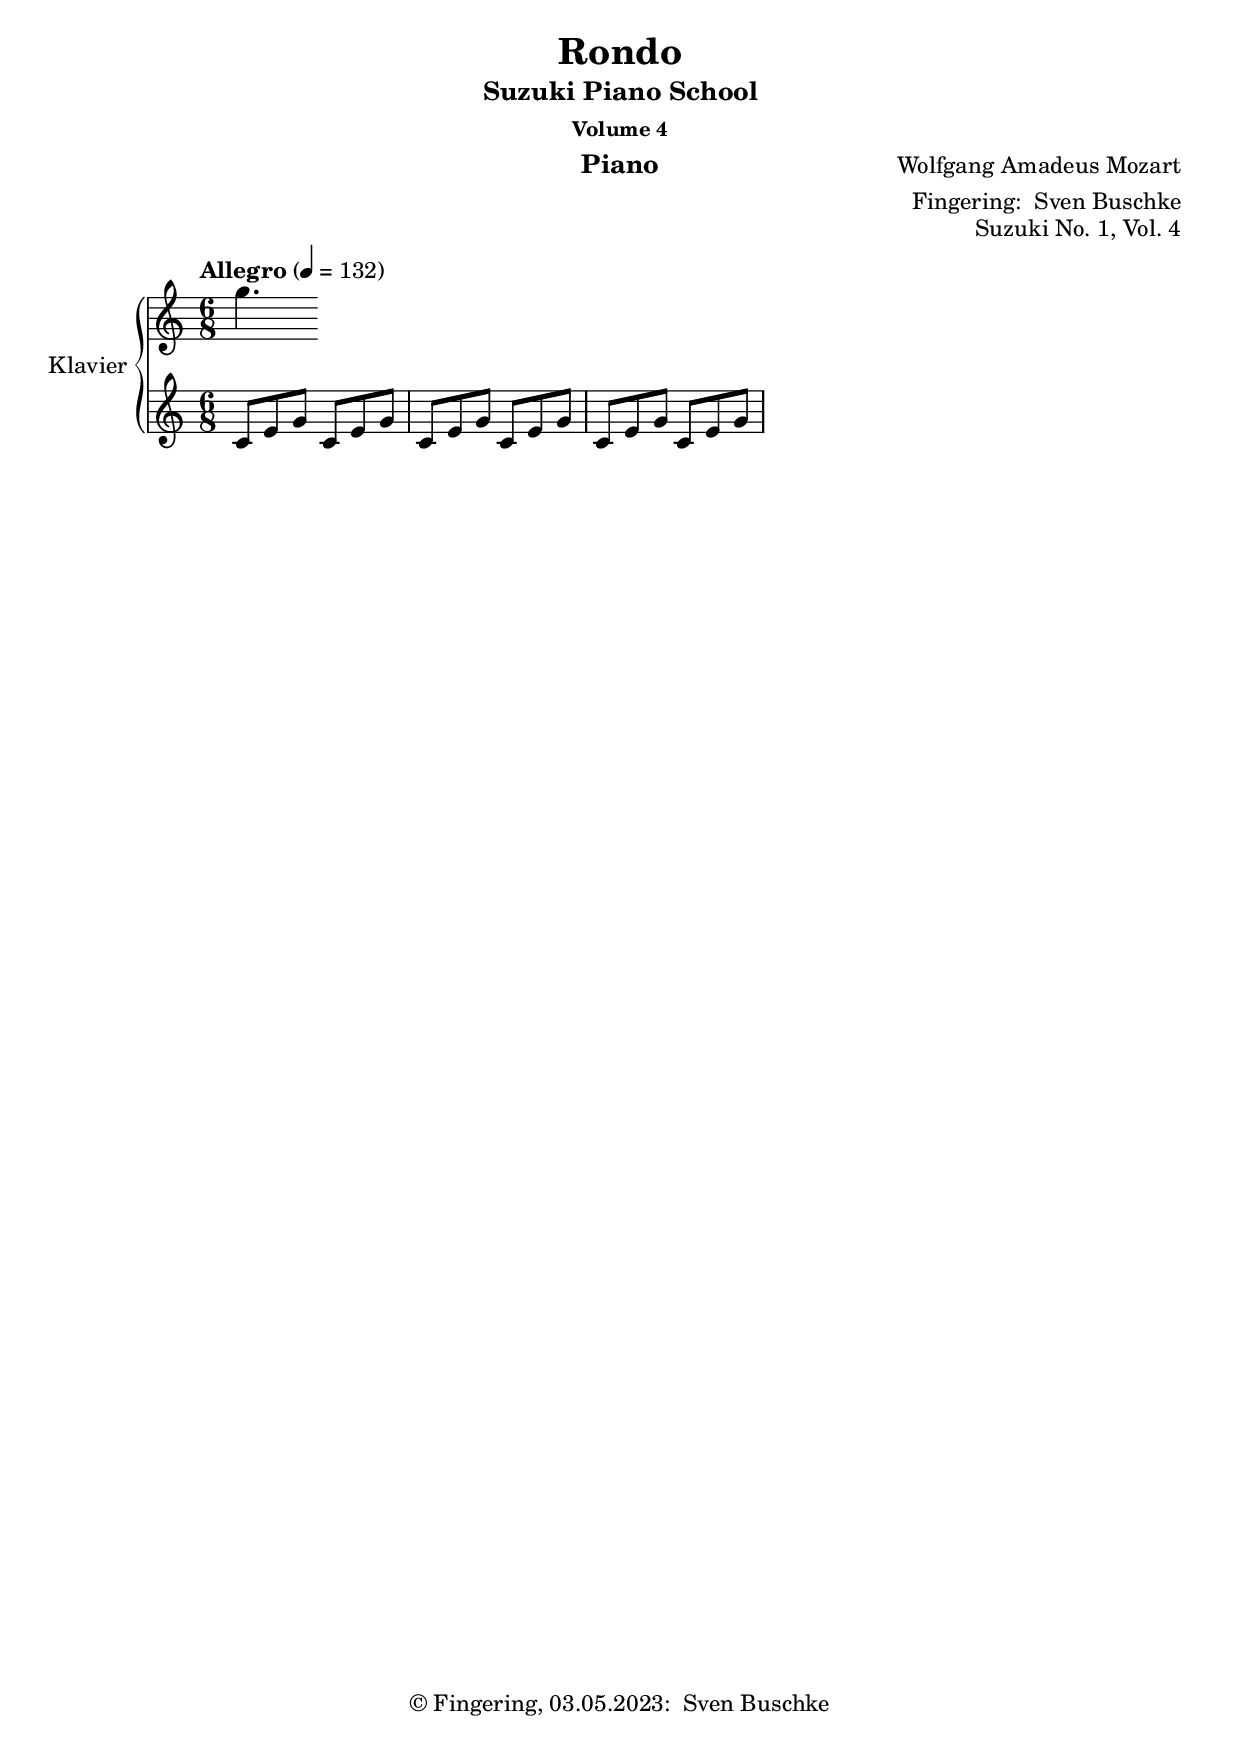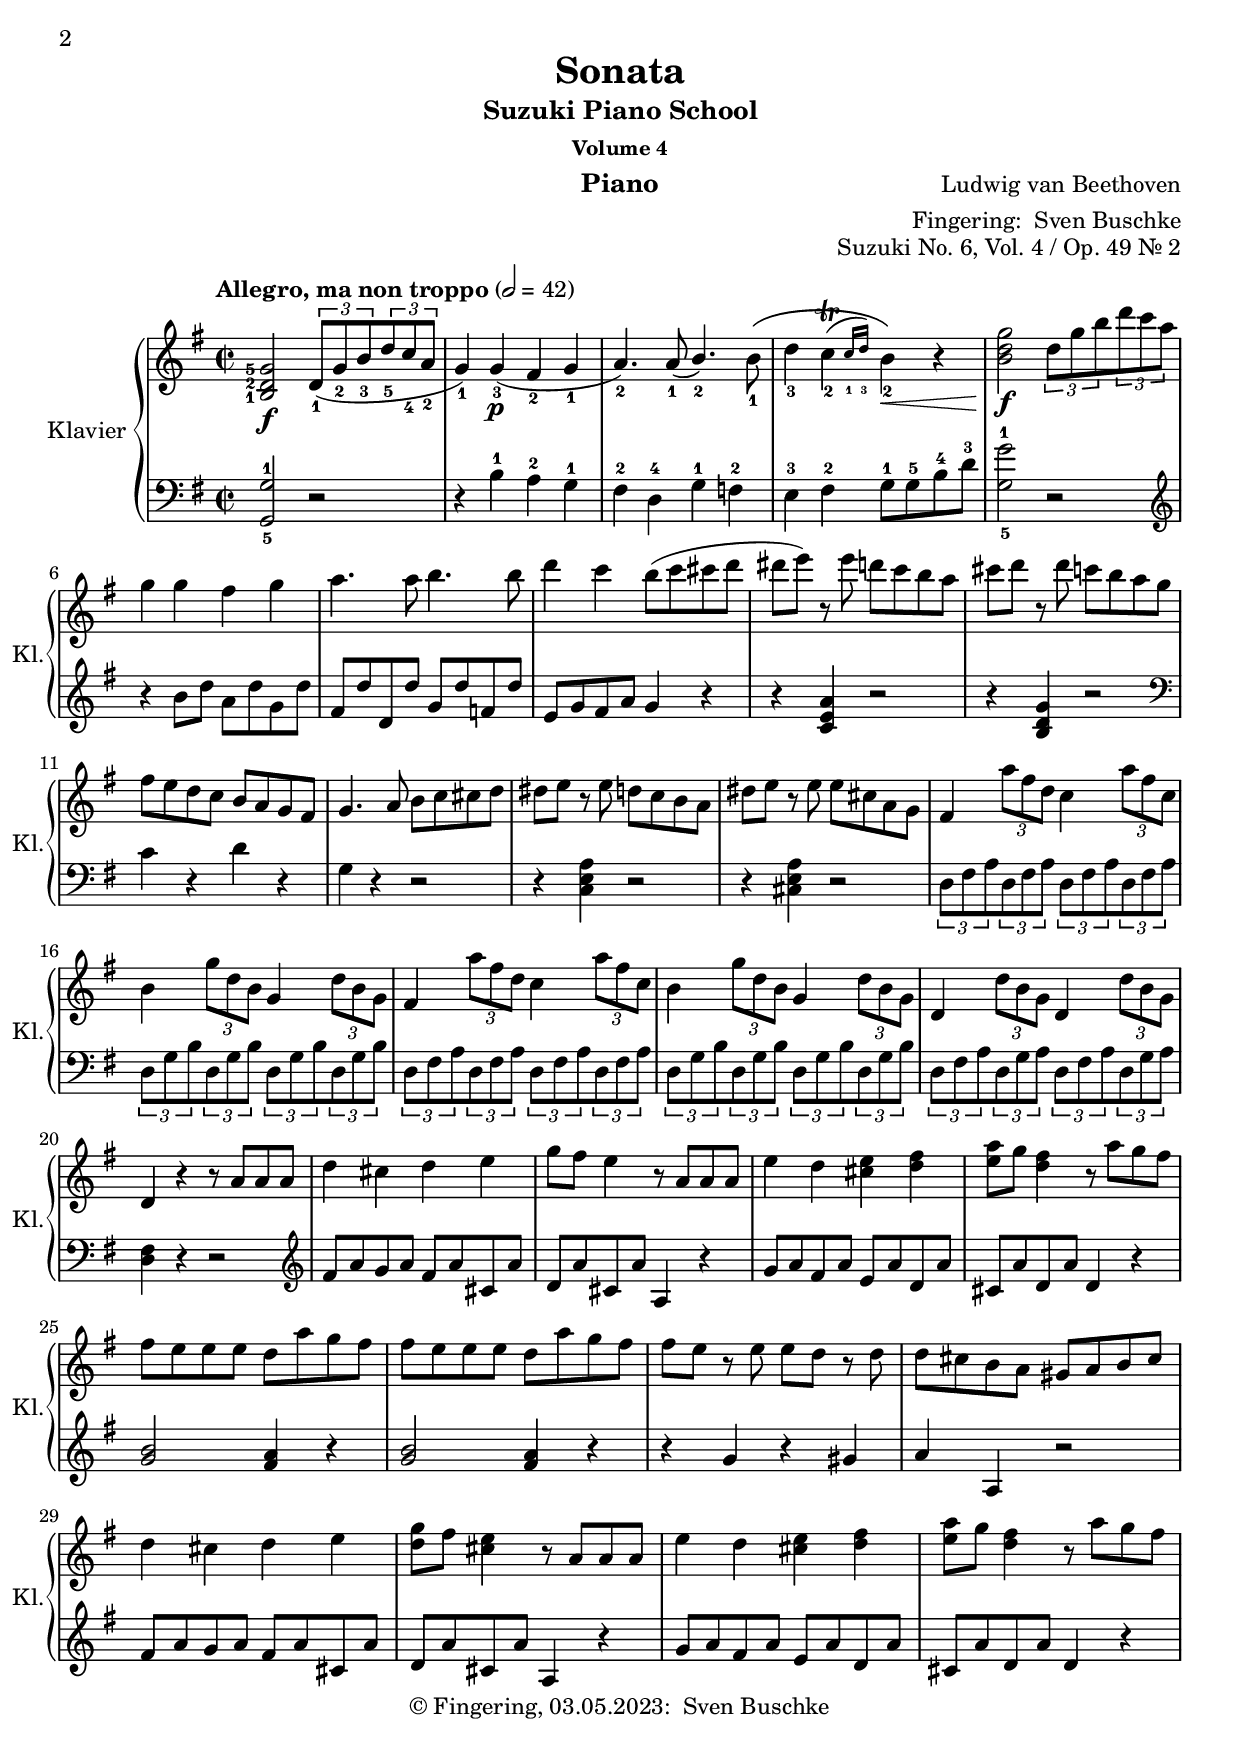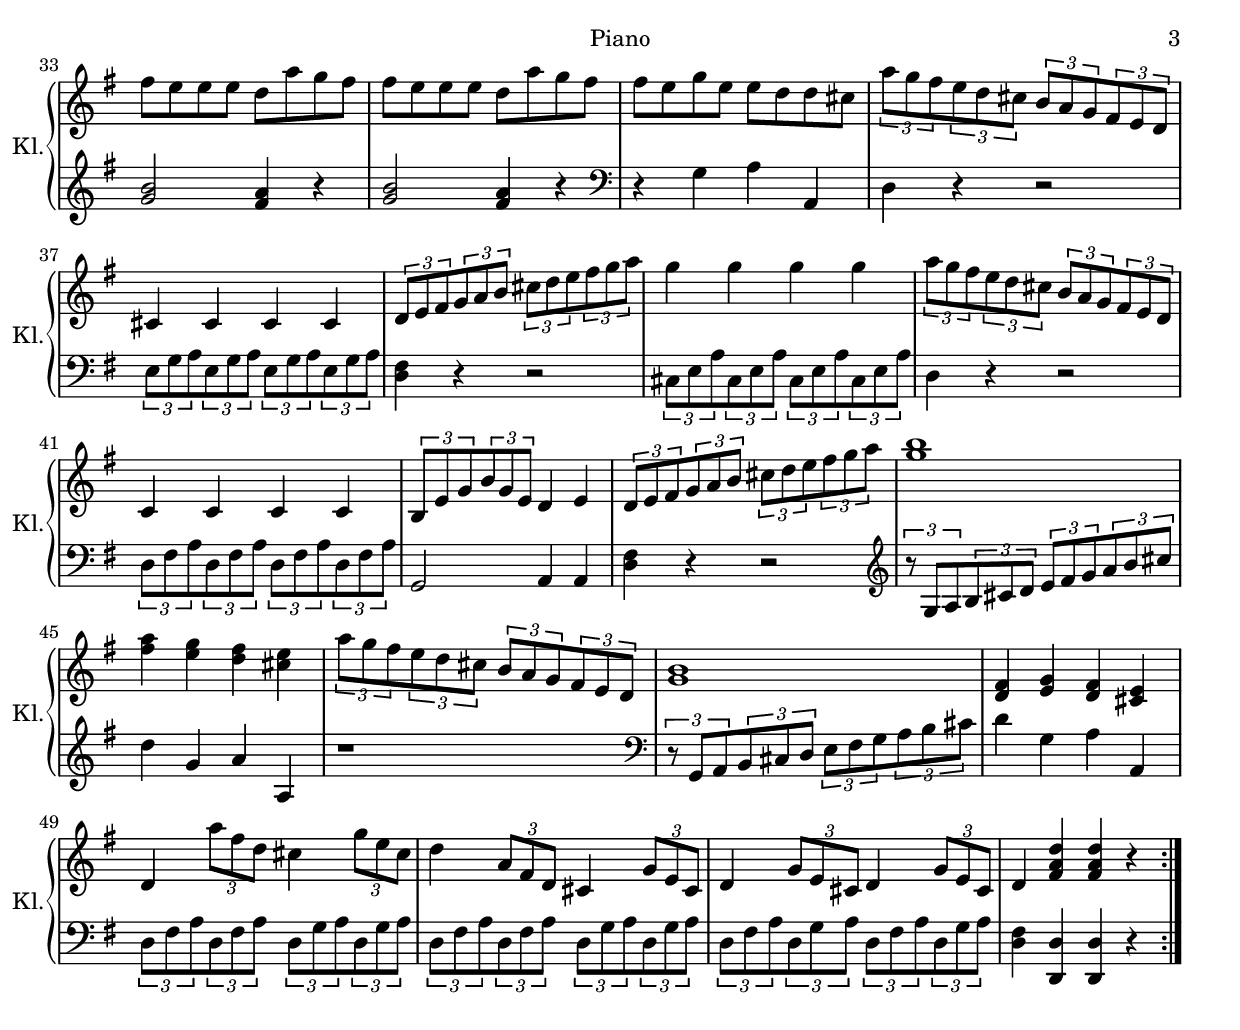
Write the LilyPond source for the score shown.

\version "2.24.1"
\language "english"

\header {
  dedication = ""
  title = ""
  subtitle = "Suzuki Piano School"
  subsubtitle = "Volume 4"
  instrument = "Piano"
  composer = ""
  arranger = \markup {"Fingering: " \with-url #"https://buschke.com" "Sven Buschke"}
  poet = ""
  meter = ""
  piece = ""
  opus = "No. 1"
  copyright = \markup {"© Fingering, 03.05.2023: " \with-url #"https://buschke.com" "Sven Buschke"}
%  tagline = ""
  % Remove default LilyPond tagline
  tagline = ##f
}


\paper {
  #(set-paper-size "a4")
}

\layout {
  \context {
    \Voice
    \consists "Melody_engraver"
    \override Stem #'neutral-direction = #'()
  }
}

global = {
  \key c \major
  \numericTimeSignature
  \time 4/4
  \tempo "Andante" 4=100
}

%%%%%%%%%%%%%%%%%%%%%%%%%%%%%%%%%%%%%%%%%%%%%%%%%%%%%%%%%%%%%%%%%%%%%%%%%%%%%%%%
% Nummer 1 / A
%%%%%%%%%%%%%%%%%%%%%%%%%%%%%%%%%%%%%%%%%%%%%%%%%%%%%%%%%%%%%%%%%%%%%%%%%%%%%%%%

globalA = {
  \key c \major
%  \numericTimeSignature
  \time 6/8
  \tempo "Allegro" 4=132
}

scoreARight = \relative c'' {
  \globalA
  % Music follows here.
  g'4.
}

scoreALeft = \relative c' {
  \globalA
  % Music follows here.
  \clef treble
  c8 e g c, e g
  c,8 e g c, e g
  c,8 e g c, e g
}

\bookpart {
\header {
  title = "Rondo"
  composer = \markup {\with-url #"" "Wolfgang Amadeus Mozart"}
  poet = ""
  meter = ""
  piece = ""
  opus = "Suzuki No. 1, Vol. 4"
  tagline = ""
}
  \score {
    \new PianoStaff \with {
      instrumentName = "Klavier"
      shortInstrumentName = "Kl."
    } <<
      \new Staff = "right" \with {
        midiInstrument = "acoustic grand"
      } \scoreARight
      \new Staff = "left" \with {
        midiInstrument = "acoustic grand"
      } { \clef bass \scoreALeft }
    >>
    \layout { }
    \midi { }
  }
}

%%%%%%%%%%%%%%%%%%%%%%%%%%%%%%%%%%%%%%%%%%%%%%%%%%%%%%%%%%%%%%%%%%%%%%%%%%%%%%%%
% Nummer 2 / B
%%%%%%%%%%%%%%%%%%%%%%%%%%%%%%%%%%%%%%%%%%%%%%%%%%%%%%%%%%%%%%%%%%%%%%%%%%%%%%%%

globalB = {
  \key c \major
  \numericTimeSignature
  \time 4/4
  \tempo "Andante" 4=100
}

scoreBRight = \relative c'' {
  \global
  % Music follows here.

}

scoreBLeft = \relative c' {
  \global
  % Music follows here.

}

\bookpart {
\header {
  title = ""
  composer = ""
  poet = ""
  meter = ""
  piece = ""
  opus = "Suzuki No. 1, Vol. 2"
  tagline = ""
}
  \score {
    \new PianoStaff \with {
      instrumentName = "Klavier"
      shortInstrumentName = "Kl."
    } <<
      \new Staff = "right" \with {
        midiInstrument = "acoustic grand"
      } \scoreBRight
      \new Staff = "left" \with {
        midiInstrument = "acoustic grand"
      } { \clef bass \scoreBLeft }
    >>
    \layout { }
    \midi { }
  }
}

%%%%%%%%%%%%%%%%%%%%%%%%%%%%%%%%%%%%%%%%%%%%%%%%%%%%%%%%%%%%%%%%%%%%%%%%%%%%%%%%
% Nummer 3 / C
%%%%%%%%%%%%%%%%%%%%%%%%%%%%%%%%%%%%%%%%%%%%%%%%%%%%%%%%%%%%%%%%%%%%%%%%%%%%%%%%

globalC = {
  \key c \major
  \numericTimeSignature
  \time 4/4
  \tempo "Andante" 4=100
}

scoreCRight = \relative c'' {
  \global
  % Music follows here.

}

scoreCLeft = \relative c' {
  \global
  % Music follows here.

}

\bookpart {
\header {
  title = ""
  composer = ""
  poet = ""
  meter = ""
  piece = ""
  opus = "Suzuki No. 1, Vol. 2"
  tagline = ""
}
  \score {
    \new PianoStaff \with {
      instrumentName = "Klavier"
      shortInstrumentName = "Kl."
    } <<
      \new Staff = "right" \with {
        midiInstrument = "acoustic grand"
      } \scoreCRight
      \new Staff = "left" \with {
        midiInstrument = "acoustic grand"
      } { \clef bass \scoreCLeft }
    >>
    \layout { }
    \midi { }
  }
}

%%%%%%%%%%%%%%%%%%%%%%%%%%%%%%%%%%%%%%%%%%%%%%%%%%%%%%%%%%%%%%%%%%%%%%%%%%%%%%%%
% Nummer 4 / D
%%%%%%%%%%%%%%%%%%%%%%%%%%%%%%%%%%%%%%%%%%%%%%%%%%%%%%%%%%%%%%%%%%%%%%%%%%%%%%%%

globalD = {
  \key c \major
  \numericTimeSignature
  \time 4/4
  \tempo "Andante" 4=100
}

scoreDRight = \relative c'' {
  \global
  % Music follows here.

}

scoreDLeft = \relative c' {
  \global
  % Music follows here.

}

\bookpart {
\header {
  title = ""
  composer = ""
  poet = ""
  meter = ""
  piece = ""
  opus = "Suzuki No. 1, Vol. 2"
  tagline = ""
}
  \score {
    \new PianoStaff \with {
      instrumentName = "Klavier"
      shortInstrumentName = "Kl."
    } <<
      \new Staff = "right" \with {
        midiInstrument = "acoustic grand"
      } \scoreDRight
      \new Staff = "left" \with {
        midiInstrument = "acoustic grand"
      } { \clef bass \scoreDLeft }
    >>
    \layout { }
    \midi { }
  }
}

%%%%%%%%%%%%%%%%%%%%%%%%%%%%%%%%%%%%%%%%%%%%%%%%%%%%%%%%%%%%%%%%%%%%%%%%%%%%%%%%
% Nummer 5 / E
%%%%%%%%%%%%%%%%%%%%%%%%%%%%%%%%%%%%%%%%%%%%%%%%%%%%%%%%%%%%%%%%%%%%%%%%%%%%%%%%

globalE = {
  \key c \major
  \numericTimeSignature
  \time 4/4
  \tempo "Andante" 4=100
}

scoreERight = \relative c'' {
  \global
  % Music follows here.

}

scoreELeft = \relative c' {
  \global
  % Music follows here.

}

\bookpart {
\header {
  title = ""
  composer = ""
  poet = ""
  meter = ""
  piece = ""
  opus = "Suzuki No. 1, Vol. 2"
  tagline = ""
}
  \score {
    \new PianoStaff \with {
      instrumentName = "Klavier"
      shortInstrumentName = "Kl."
    } <<
      \new Staff = "right" \with {
        midiInstrument = "acoustic grand"
      } \scoreERight
      \new Staff = "left" \with {
        midiInstrument = "acoustic grand"
      } { \clef bass \scoreELeft }
    >>
    \layout { }
    \midi { }
  }
}

%%%%%%%%%%%%%%%%%%%%%%%%%%%%%%%%%%%%%%%%%%%%%%%%%%%%%%%%%%%%%%%%%%%%%%%%%%%%%%%%
% Nummer 6 / F
%%%%%%%%%%%%%%%%%%%%%%%%%%%%%%%%%%%%%%%%%%%%%%%%%%%%%%%%%%%%%%%%%%%%%%%%%%%%%%%%

globalF = {
  \key g \major
%  \numericTimeSignature
  \time 2/2
  \tempo "Allegro, ma non troppo" 2=42
}

scoreFRight = \relative c'' {
  \globalF
  % Music follows here.
  \repeat volta 2 {
     \set fingeringOrientations = #'(left) <b,-1 d-2 g-5>2\f
     \override Fingering.direction = #DOWN \tuplet 3/2 { d8-1(g-2 b-3 } \tuplet 3/2 { d-5 c-4 a-2 }
    g4-1) g-3\p(fs-2 g-1 a4.-2) a8-1(b4.-2) b8-1\(d4-3 \afterGrace c-2\trill({c16-1 d-3)} b4-2\)\< r
    <b d g>2\f \tuplet 3/2 { d8 g b } \tuplet 3/2 { d c a } g4 g fs g a4. a8 b4. b8
    d4 c b8(c cs d ds e) r e d c b a cs d r d c b a g fs e d c b a g fs g4. a8 b c cs d ds e r e d c b a ds e r e e cs a g fs4 \tuplet 3/2 { a'8 fs d } c4 \tuplet 3/2 { a'8 fs c } b4 \tuplet 3/2 { g'8 d b } g4 \tuplet 3/2 { d'8 b g } fs4 \tuplet 3/2 { a'8 fs d } c4 \tuplet 3/2 { a'8 fs c } b4 \tuplet 3/2 { g'8 d b } g4 \tuplet 3/2 { d'8 b g }
    d4 \tuplet 3/2 { d'8 b g } d4 \tuplet 3/2 { d'8 b g } d4 r r8 a' a a d4 cs d e g8 fs e4 r8 a, a a
    e'4 d <cs e> <d fs> <e a>8 g <d fs>4 r8 a' g fs fs e e e d a' g fs fs e e e d  a' g fs fs e r e e d r d d cs b a gs a b cs d4 cs d e <d g>8 fs <cs e>4 r8 a a a
    e'4 d <cs e> <d fs> <e a>8 g <d fs>4 r8 a' g fs fs e e e d a' g fs fs e e e d a' g fs fs e g e e d d cs \tuplet 3/2 { a' g fs } \tuplet 3/2 { e d cs } \tuplet 3/2 { b a g } \tuplet 3/2 { fs e d } cs4 cs cs cs
    \tuplet 3/2 { d8 e fs } \tuplet 3/2 { g a b } \tuplet 3/2 { cs d e } \tuplet 3/2 { fs g a }
    g4 g g g \tuplet 3/2 { a8 g fs } \tuplet 3/2 { e d cs } \tuplet 3/2 { b a g } \tuplet 3/2 { fs e d }
    c4 c c c
    \tuplet 3/2 { b8 e g } \tuplet 3/2 { b g e } d4 e \tuplet 3/2 { d8 e fs } \tuplet 3/2 { g a b } \tuplet 3/2 { cs d e } \tuplet 3/2 { fs g a }
    <g b>1 <fs a>4 <e g> <d fs> <cs e>
    \tuplet 3/2 { a'8 g fs } \tuplet 3/2 { e d cs } \tuplet 3/2 { b a g } \tuplet 3/2 { fs e d }
    <g b>1 <d fs>4 <e g> <d fs> <cs e> d \tuplet 3/2 { a''8 fs d } cs4 \tuplet 3/2 { g'8 e cs } d4
    \tuplet 3/2 { a8 fs d } cs4 \tuplet 3/2 { g'8 e cs } d4 \tuplet 3/2 { g8 e cs } d4 \tuplet 3/2 { g8 e cs } d4 <fs a d>4 4 r
  }
}

scoreFLeft = \relative c' {
  \globalF
  % Music follows here.
  \repeat volta 2 {
    <g,-5 g'-1>2 r
    r4 b'-1 a-2 g-1 fs-2 d-4 g-1 f-2 e-3 fs-2 g8-1 g-5 b-4 d-3 <g,-5 g'-1>2 r
    \clef treble
    r4 b'8 d a d g, d' fs, d' d, d' g, d' f, d' e, g fs a g4 r
    r <c, e a> r2 r4 <b d g> r2
    \clef bass
    c4 r d r g, r r2
    r4 <c, e a> r2
    r4 <cs e a> r2
    \tuplet 3/2 { d8 fs a } \tuplet 3/2 {  d, fs a } \tuplet 3/2 {  d, fs a } \tuplet 3/2 {  d, fs a }
    \tuplet 3/2 { d, g b } \tuplet 3/2 { d, g b } \tuplet 3/2 { d, g b } \tuplet 3/2 { d, g b }
    \tuplet 3/2 { d, fs a } \tuplet 3/2 {  d, fs a } \tuplet 3/2 {  d, fs a } \tuplet 3/2 {  d, fs a }
    \tuplet 3/2 { d, g b } \tuplet 3/2 { d, g b } \tuplet 3/2 { d, g b } \tuplet 3/2 { d, g b }
    \tuplet 3/2 { d, fs a } \tuplet 3/2 {  d, g a } \tuplet 3/2 {  d, fs a } \tuplet 3/2 {  d, g a }
    <d, fs>4 r r2
    \clef treble
    fs'8 a g a fs a cs, a' d, a' cs, a' a,4  r
    g'8 a fs a e a d, a' cs, a' d, a' d,4 r
    <g b>2 <fs a>4 r
    <g b>2 <fs a>4 r
    r g r gs a a, r2
    fs'8 a g a fs a cs, a' d, a' cs, a' a,4  r
    g'8 a fs a e a d, a' cs, a' d, a' d,4 r
    <g b>2 <fs a>4 r
    <g b>2 <fs a>4 r
    \clef bass
    r g, a a, d r r2
    \tuplet 3/2 { e8 g a } \tuplet 3/2 { e g a } \tuplet 3/2 { e g a } \tuplet 3/2 { e g a } <d, fs>4 r r2
    \tuplet 3/2 { cs8 e a } \tuplet 3/2 { cs, e a } \tuplet 3/2 { cs, e a } \tuplet 3/2 { cs, e a } d,4 r r2
    \tuplet 3/2 { d8 fs a } \tuplet 3/2 { d, fs a } \tuplet 3/2 { d, fs a } \tuplet 3/2 { d, fs a }
    g,2 a4 a <d fs> r r2
    \clef treble
    \tuplet 3/2 { r8 g a } \tuplet 3/2 { b cs d } \tuplet 3/2 { e fs g } \tuplet 3/2 { a b cs } d4 g, a a, r1
    \clef bass
    \tuplet 3/2 { r8 g, a } \tuplet 3/2 { b cs d } \tuplet 3/2 { e fs g } \tuplet 3/2 { a b cs } d4 g, a a,
    \tuplet 3/2 { d8 fs a } \tuplet 3/2 { d, fs a } \tuplet 3/2 { d, g a } \tuplet 3/2 { d, g a }
    \tuplet 3/2 { d,8 fs a } \tuplet 3/2 { d, fs a } \tuplet 3/2 { d, g a } \tuplet 3/2 { d, g a }
    \tuplet 3/2 { d, fs a } \tuplet 3/2 { d, g a } \tuplet 3/2 { d, fs a } \tuplet 3/2 { d, g a }
    <d, fs>4 <d, d'> <d d'> r
  }
}

\bookpart {
\header {
  title = "Sonata"
  composer = \markup {\with-url #"" "Ludwig van Beethoven"}
  poet = ""
  meter = ""
  piece = ""
  opus = "Suzuki No. 6, Vol. 4 / Op. 49 Nr. 2"
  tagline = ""
}
  \score {
    \new PianoStaff \with {
      instrumentName = "Klavier"
      shortInstrumentName = "Kl."
    } <<
      \new Staff = "right" \with {
        midiInstrument = "acoustic grand"
      } \scoreFRight
      \new Staff = "left" \with {
        midiInstrument = "acoustic grand"
      } { \clef bass \scoreFLeft }
    >>
    \layout { }
    \midi { }
  }
}

%%%%%%%%%%%%%%%%%%%%%%%%%%%%%%%%%%%%%%%%%%%%%%%%%%%%%%%%%%%%%%%%%%%%%%%%%%%%%%%%
% Nummer 7 / G
%%%%%%%%%%%%%%%%%%%%%%%%%%%%%%%%%%%%%%%%%%%%%%%%%%%%%%%%%%%%%%%%%%%%%%%%%%%%%%%%

globalG = {
  \key c \major
  \numericTimeSignature
  \time 4/4
  \tempo "Andante" 4=100
}

scoreGRight = \relative c'' {
  \global
  % Music follows here.

}

scoreGLeft = \relative c' {
  \global
  % Music follows here.

}

\bookpart {
\header {
  title = ""
  composer = ""
  poet = ""
  meter = ""
  piece = ""
  opus = "Suzuki No. 1, Vol. 2"
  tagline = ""
}
  \score {
    \new PianoStaff \with {
      instrumentName = "Klavier"
      shortInstrumentName = "Kl."
    } <<
      \new Staff = "right" \with {
        midiInstrument = "acoustic grand"
      } \scoreGRight
      \new Staff = "left" \with {
        midiInstrument = "acoustic grand"
      } { \clef bass \scoreGLeft }
    >>
    \layout { }
    \midi { }
  }
}

%%%%%%%%%%%%%%%%%%%%%%%%%%%%%%%%%%%%%%%%%%%%%%%%%%%%%%%%%%%%%%%%%%%%%%%%%%%%%%%%
% Nummer 8 / H
%%%%%%%%%%%%%%%%%%%%%%%%%%%%%%%%%%%%%%%%%%%%%%%%%%%%%%%%%%%%%%%%%%%%%%%%%%%%%%%%

globalH = {
  \key c \major
  \numericTimeSignature
  \time 4/4
  \tempo "Andante" 4=100
}

scoreHRight = \relative c'' {
  \global
  % Music follows here.

}

scoreHLeft = \relative c' {
  \global
  % Music follows here.

}

\bookpart {
\header {
  title = ""
  composer = ""
  poet = ""
  meter = ""
  piece = ""
  opus = "Suzuki No. 1, Vol. 2"
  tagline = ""
}
  \score {
    \new PianoStaff \with {
      instrumentName = "Klavier"
      shortInstrumentName = "Kl."
    } <<
      \new Staff = "right" \with {
        midiInstrument = "acoustic grand"
      } \scoreHRight
      \new Staff = "left" \with {
        midiInstrument = "acoustic grand"
      } { \clef bass \scoreHLeft }
    >>
    \layout { }
    \midi { }
  }
}

%%%%%%%%%%%%%%%%%%%%%%%%%%%%%%%%%%%%%%%%%%%%%%%%%%%%%%%%%%%%%%%%%%%%%%%%%%%%%%%%
% Nummer 9 / I
%%%%%%%%%%%%%%%%%%%%%%%%%%%%%%%%%%%%%%%%%%%%%%%%%%%%%%%%%%%%%%%%%%%%%%%%%%%%%%%%

globalI = {
  \key c \major
  \numericTimeSignature
  \time 4/4
  \tempo "Andante" 4=100
}

scoreIRight = \relative c'' {
  \global
  % Music follows here.

}

scoreILeft = \relative c' {
  \global
  % Music follows here.

}

\bookpart {
\header {
  title = ""
  composer = ""
  poet = ""
  meter = ""
  piece = ""
  opus = "Suzuki No. 1, Vol. 2"
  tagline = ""
}
  \score {
    \new PianoStaff \with {
      instrumentName = "Klavier"
      shortInstrumentName = "Kl."
    } <<
      \new Staff = "right" \with {
        midiInstrument = "acoustic grand"
      } \scoreIRight
      \new Staff = "left" \with {
        midiInstrument = "acoustic grand"
      } { \clef bass \scoreILeft }
    >>
    \layout { }
    \midi { }
  }
}

%%%%%%%%%%%%%%%%%%%%%%%%%%%%%%%%%%%%%%%%%%%%%%%%%%%%%%%%%%%%%%%%%%%%%%%%%%%%%%%%
% Nummer 10 / J
%%%%%%%%%%%%%%%%%%%%%%%%%%%%%%%%%%%%%%%%%%%%%%%%%%%%%%%%%%%%%%%%%%%%%%%%%%%%%%%%

globalJ = {
  \key c \major
  \numericTimeSignature
  \time 4/4
  \tempo "Andante" 4=100
}

scoreJRight = \relative c'' {
  \global
  % Music follows here.

}

scoreJLeft = \relative c' {
  \global
  % Music follows here.

}

\bookpart {
\header {
  title = ""
  composer = ""
  poet = ""
  meter = ""
  piece = ""
  opus = "Suzuki No. 1, Vol. 2"
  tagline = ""
}
  \score {
    \new PianoStaff \with {
      instrumentName = "Klavier"
      shortInstrumentName = "Kl."
    } <<
      \new Staff = "right" \with {
        midiInstrument = "acoustic grand"
      } \scoreJRight
      \new Staff = "left" \with {
        midiInstrument = "acoustic grand"
      } { \clef bass \scoreJLeft }
    >>
    \layout { }
    \midi { }
  }
}

%%%%%%%%%%%%%%%%%%%%%%%%%%%%%%%%%%%%%%%%%%%%%%%%%%%%%%%%%%%%%%%%%%%%%%%%%%%%%%%%
% Nummer 11 / K
%%%%%%%%%%%%%%%%%%%%%%%%%%%%%%%%%%%%%%%%%%%%%%%%%%%%%%%%%%%%%%%%%%%%%%%%%%%%%%%%

globalK = {
  \key c \major
  \numericTimeSignature
  \time 4/4
  \tempo "Andante" 4=100
}

scoreKRight = \relative c'' {
  \global
  % Music follows here.

}

scoreKLeft = \relative c' {
  \global
  % Music follows here.

}

\bookpart {
\header {
  title = ""
  composer = ""
  poet = ""
  meter = ""
  piece = ""
  opus = "Suzuki No. 1, Vol. 2"
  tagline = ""
}
  \score {
    \new PianoStaff \with {
      instrumentName = "Klavier"
      shortInstrumentName = "Kl."
    } <<
      \new Staff = "right" \with {
        midiInstrument = "acoustic grand"
      } \scoreKRight
      \new Staff = "left" \with {
        midiInstrument = "acoustic grand"
      } { \clef bass \scoreKLeft }
    >>
    \layout { }
    \midi { }
  }
}

%%%%%%%%%%%%%%%%%%%%%%%%%%%%%%%%%%%%%%%%%%%%%%%%%%%%%%%%%%%%%%%%%%%%%%%%%%%%%%%%
% Nummer 12 / L
%%%%%%%%%%%%%%%%%%%%%%%%%%%%%%%%%%%%%%%%%%%%%%%%%%%%%%%%%%%%%%%%%%%%%%%%%%%%%%%%

globalL = {
  \key c \major
  \numericTimeSignature
  \time 4/4
  \tempo "Andante" 4=100
}

scoreLRight = \relative c'' {
  \global
  % Music follows here.

}

scoreLLeft = \relative c' {
  \global
  % Music follows here.

}

\bookpart {
\header {
  title = ""
  composer = ""
  poet = ""
  meter = ""
  piece = ""
  opus = "Suzuki No. 1, Vol. 2"
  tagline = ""
}
  \score {
    \new PianoStaff \with {
      instrumentName = "Klavier"
      shortInstrumentName = "Kl."
    } <<
      \new Staff = "right" \with {
        midiInstrument = "acoustic grand"
      } \scoreLRight
      \new Staff = "left" \with {
        midiInstrument = "acoustic grand"
      } { \clef bass \scoreLLeft }
    >>
    \layout { }
    \midi { }
  }
}

%%%%%%%%%%%%%%%%%%%%%%%%%%%%%%%%%%%%%%%%%%%%%%%%%%%%%%%%%%%%%%%%%%%%%%%%%%%%%%%%
% Nummer 13 / M
%%%%%%%%%%%%%%%%%%%%%%%%%%%%%%%%%%%%%%%%%%%%%%%%%%%%%%%%%%%%%%%%%%%%%%%%%%%%%%%%

globalM = {
  \key c \major
  \numericTimeSignature
  \time 4/4
  \tempo "Andante" 4=100
}

scoreMRight = \relative c'' {
  \global
  % Music follows here.

}

scoreMLeft = \relative c' {
  \global
  % Music follows here.

}

\bookpart {
\header {
  title = ""
  composer = ""
  poet = ""
  meter = ""
  piece = ""
  opus = "Suzuki No. 1, Vol. 2"
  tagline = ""
}
  \score {
    \new PianoStaff \with {
      instrumentName = "Klavier"
      shortInstrumentName = "Kl."
    } <<
      \new Staff = "right" \with {
        midiInstrument = "acoustic grand"
      } \scoreMRight
      \new Staff = "left" \with {
        midiInstrument = "acoustic grand"
      } { \clef bass \scoreMLeft }
    >>
    \layout { }
    \midi { }
  }
}

%%%%%%%%%%%%%%%%%%%%%%%%%%%%%%%%%%%%%%%%%%%%%%%%%%%%%%%%%%%%%%%%%%%%%%%%%%%%%%%%
% Nummer 14 / N
%%%%%%%%%%%%%%%%%%%%%%%%%%%%%%%%%%%%%%%%%%%%%%%%%%%%%%%%%%%%%%%%%%%%%%%%%%%%%%%%

globalN = {
  \key c \major
  \numericTimeSignature
  \time 4/4
  \tempo "Andante" 4=100
}

scoreNRight = \relative c'' {
  \global
  % Music follows here.

}

scoreNLeft = \relative c' {
  \global
  % Music follows here.

}

\bookpart {
\header {
  title = ""
  composer = ""
  poet = ""
  meter = ""
  piece = ""
  opus = "Suzuki No. 1, Vol. 2"
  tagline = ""
}
  \score {
    \new PianoStaff \with {
      instrumentName = "Klavier"
      shortInstrumentName = "Kl."
    } <<
      \new Staff = "right" \with {
        midiInstrument = "acoustic grand"
      } \scoreNRight
      \new Staff = "left" \with {
        midiInstrument = "acoustic grand"
      } { \clef bass \scoreNLeft }
    >>
    \layout { }
    \midi { }
  }
}

%%%%%%%%%%%%%%%%%%%%%%%%%%%%%%%%%%%%%%%%%%%%%%%%%%%%%%%%%%%%%%%%%%%%%%%%%%%%%%%%
% Nummer 15 / O
%%%%%%%%%%%%%%%%%%%%%%%%%%%%%%%%%%%%%%%%%%%%%%%%%%%%%%%%%%%%%%%%%%%%%%%%%%%%%%%%

globalO = {
  \key c \major
  \numericTimeSignature
  \time 4/4
  \tempo "Andante" 4=100
}

scoreORight = \relative c'' {
  \global
  % Music follows here.

}

scoreOLeft = \relative c' {
  \global
  % Music follows here.

}

\bookpart {
\header {
  title = ""
  composer = ""
  poet = ""
  meter = ""
  piece = ""
  opus = "Suzuki No. 1, Vol. 2"
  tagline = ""
}
  \score {
    \new PianoStaff \with {
      instrumentName = "Klavier"
      shortInstrumentName = "Kl."
    } <<
      \new Staff = "right" \with {
        midiInstrument = "acoustic grand"
      } \scoreORight
      \new Staff = "left" \with {
        midiInstrument = "acoustic grand"
      } { \clef bass \scoreOLeft }
    >>
    \layout { }
    \midi { }
  }
}

%%%%%%%%%%%%%%%%%%%%%%%%%%%%%%%%%%%%%%%%%%%%%%%%%%%%%%%%%%%%%%%%%%%%%%%%%%%%%%%%
% Nummer 16 / P
%%%%%%%%%%%%%%%%%%%%%%%%%%%%%%%%%%%%%%%%%%%%%%%%%%%%%%%%%%%%%%%%%%%%%%%%%%%%%%%%

globalP = {
  \key c \major
  \numericTimeSignature
  \time 4/4
  \tempo "Andante" 4=100
}

scorePRight = \relative c'' {
  \global
  % Music follows here.

}

scorePLeft = \relative c' {
  \global
  % Music follows here.

}

\bookpart {
\header {
  title = ""
  composer = ""
  poet = ""
  meter = ""
  piece = ""
  opus = "Suzuki No. 1, Vol. 2"
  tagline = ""
}
  \score {
    \new PianoStaff \with {
      instrumentName = "Klavier"
      shortInstrumentName = "Kl."
    } <<
      \new Staff = "right" \with {
        midiInstrument = "acoustic grand"
      } \scorePRight
      \new Staff = "left" \with {
        midiInstrument = "acoustic grand"
      } { \clef bass \scorePLeft }
    >>
    \layout { }
    \midi { }
  }
}

%%%%%%%%%%%%%%%%%%%%%%%%%%%%%%%%%%%%%%%%%%%%%%%%%%%%%%%%%%%%%%%%%%%%%%%%%%%%%%%%
% Nummer 17 / Q
%%%%%%%%%%%%%%%%%%%%%%%%%%%%%%%%%%%%%%%%%%%%%%%%%%%%%%%%%%%%%%%%%%%%%%%%%%%%%%%%

globalQ = {
  \key c \major
  \numericTimeSignature
  \time 4/4
  \tempo "Andante" 4=100
}

scoreQRight = \relative c'' {
  \global
  % Music follows here.

}

scoreQLeft = \relative c' {
  \global
  % Music follows here.

}

\bookpart {
\header {
  title = ""
  composer = ""
  poet = ""
  meter = ""
  piece = ""
  opus = "Suzuki No. 1, Vol. 2"
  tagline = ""
}
  \score {
    \new PianoStaff \with {
      instrumentName = "Klavier"
      shortInstrumentName = "Kl."
    } <<
      \new Staff = "right" \with {
        midiInstrument = "acoustic grand"
      } \scoreQRight
      \new Staff = "left" \with {
        midiInstrument = "acoustic grand"
      } { \clef bass \scoreQLeft }
    >>
    \layout { }
    \midi { }
  }
}

%%%%%%%%%%%%%%%%%%%%%%%%%%%%%%%%%%%%%%%%%%%%%%%%%%%%%%%%%%%%%%%%%%%%%%%%%%%%%%%%
% Nummer 18 / R
%%%%%%%%%%%%%%%%%%%%%%%%%%%%%%%%%%%%%%%%%%%%%%%%%%%%%%%%%%%%%%%%%%%%%%%%%%%%%%%%

globalR = {
  \key c \major
  \numericTimeSignature
  \time 4/4
  \tempo "Andante" 4=100
}

scoreRRight = \relative c'' {
  \global
  % Music follows here.

}

scoreRLeft = \relative c' {
  \global
  % Music follows here.

}

\bookpart {
\header {
  title = ""
  composer = ""
  poet = ""
  meter = ""
  piece = ""
  opus = "Suzuki No. 1, Vol. 2"
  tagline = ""
}
  \score {
    \new PianoStaff \with {
      instrumentName = "Klavier"
      shortInstrumentName = "Kl."
    } <<
      \new Staff = "right" \with {
        midiInstrument = "acoustic grand"
      } \scoreRRight
      \new Staff = "left" \with {
        midiInstrument = "acoustic grand"
      } { \clef bass \scoreRLeft }
    >>
    \layout { }
    \midi { }
  }
}
